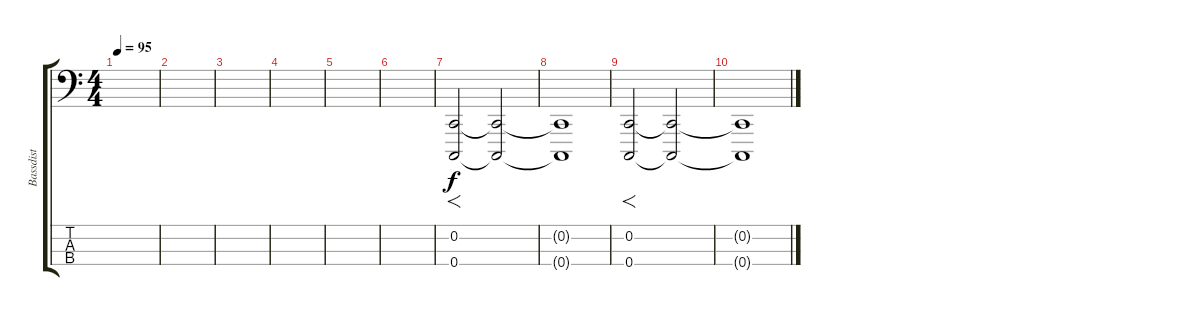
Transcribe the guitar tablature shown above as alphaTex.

\track ("Bassdist" "Bassdist") {instrument lead8bassandlead}
\staff {score tabs}
\tuning (F2 C2 G1 C1) {hide}
\ts (4 4)
\tempo 95
\clef f4
\ks c
|
|
|
|
|
|
(0.2 0.4).2{f} (0.2{t} 0.4{t}).2 |
(0.2{t} 0.4{t}).1 |
(0.2 0.4).2{f} (0.2{t} 0.4{t}).2 |
(0.2{t} 0.4{t}).1
